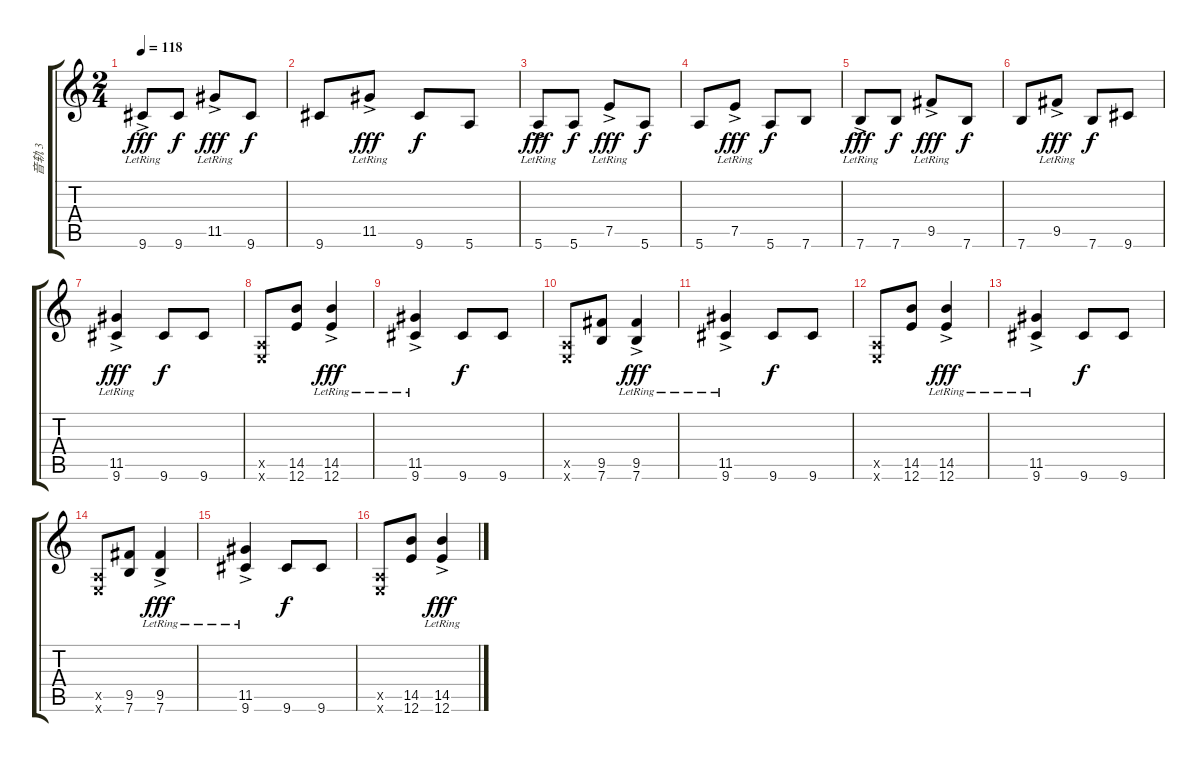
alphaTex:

\track ("音轨 3" "音轨 3") {instrument electricguitarjazz}
\staff {score tabs}
\tuning (E4 B3 G3 D3 A2 E2) {hide}
\ts (2 4)
\tempo 118
\clef g2
\ks c
9.6{ac lr}.8{dy fff} 9.6.8{dy f} 11.5{ac lr}.8{dy fff} 9.6.8{dy f} |
9.6.8 11.5{ac lr}.8{dy fff} 9.6.8{dy f} 5.6.8 |
5.6{ac lr}.8{dy fff} 5.6.8{dy f} 7.5{ac lr}.8{dy fff} 5.6.8{dy f} |
5.6.8 7.5{ac lr}.8{dy fff} 5.6.8{dy f} 7.6.8 |
7.6{ac lr}.8{dy fff} 7.6.8{dy f} 9.5{ac lr}.8{dy fff} 7.6.8{dy f} |
7.6.8 9.5{ac lr}.8{dy fff} 7.6.8{dy f} 9.6.8 |
(11.5{ac lr} 9.6{ac lr}).4{dy fff} 9.6.8{dy f} 9.6.8 |
(0.5{x} 0.6{x}).8 (14.5 12.6).8 (14.5{ac lr} 12.6{ac lr}).4{dy fff} |
(11.5{ac lr} 9.6{ac lr}).4 9.6.8{dy f} 9.6.8 |
(0.5{x} 0.6{x}).8 (9.5 7.6).8 (9.5{ac lr} 7.6{ac lr}).4{dy fff} |
(11.5{ac lr} 9.6{ac lr}).4 9.6.8{dy f} 9.6.8 |
(0.5{x} 0.6{x}).8 (14.5 12.6).8 (14.5{ac lr} 12.6{ac lr}).4{dy fff} |
(11.5{ac lr} 9.6{ac lr}).4 9.6.8{dy f} 9.6.8 |
(0.5{x} 0.6{x}).8 (9.5 7.6).8 (9.5{ac lr} 7.6{ac lr}).4{dy fff} |
(11.5{ac lr} 9.6{ac lr}).4 9.6.8{dy f} 9.6.8 |
(0.5{x} 0.6{x}).8 (14.5 12.6).8 (14.5{ac lr} 12.6{ac lr}).4{dy fff}
